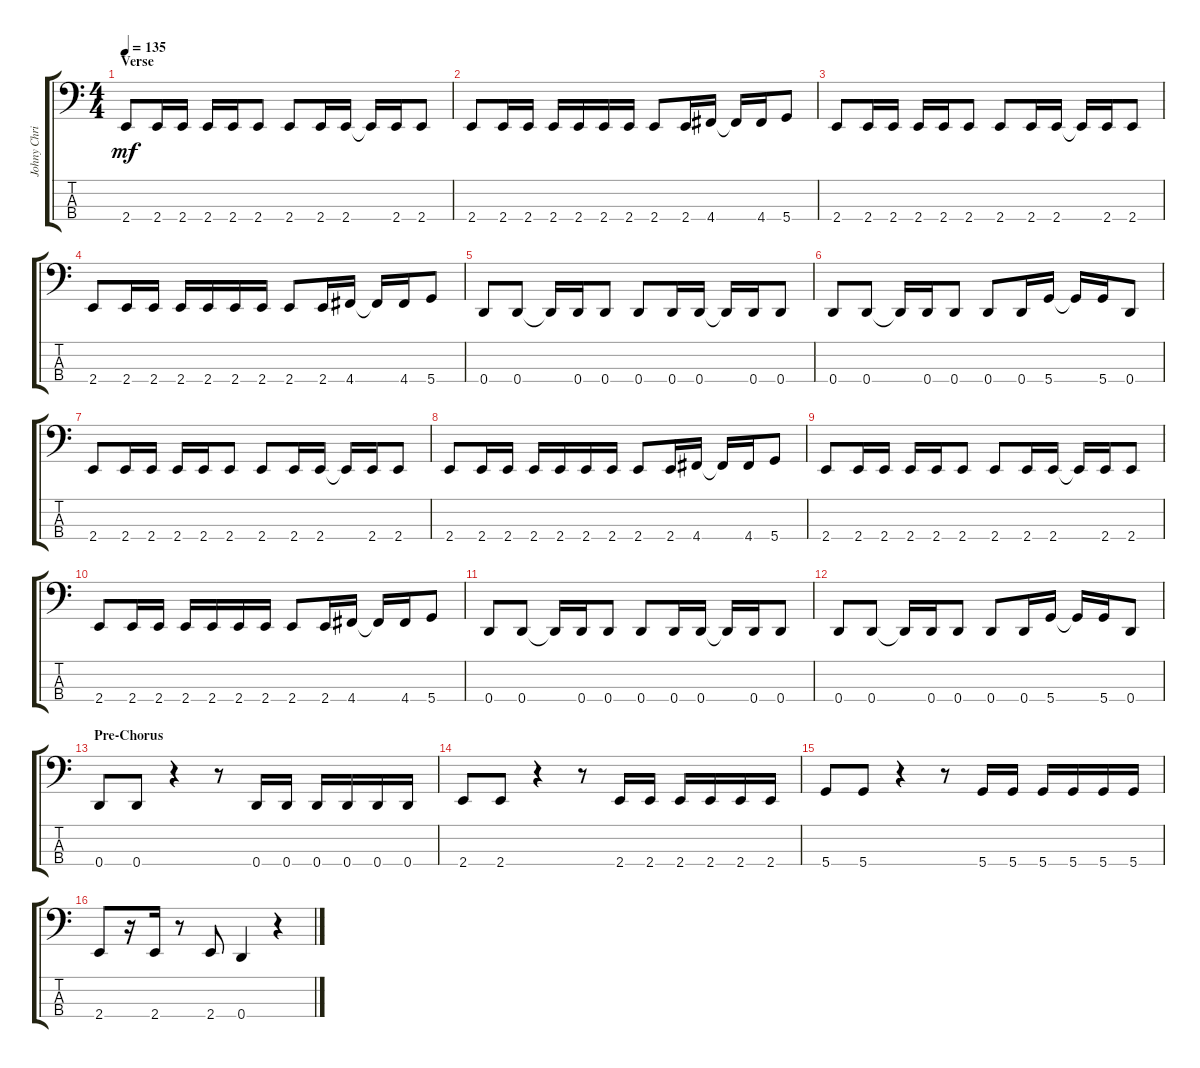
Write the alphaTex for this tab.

\track ("Johny Christ" "Johny Chri") {instrument electricbassfinger}
\staff {score tabs}
\tuning (G2 D2 A1 D1) {hide}
\ts (4 4)
\section ("" "Verse")
\tempo 135
\clef f4
\ks c
2.4.8{dy mf} 2.4.16 2.4.16 2.4.16 2.4.16 2.4.8 2.4.8 2.4.16 2.4.16 2.4{t}.16 2.4.16 2.4.8 |
2.4.8 2.4.16 2.4.16 2.4.16 2.4.16 2.4.16 2.4.16 2.4.8 2.4.16 4.4.16 4.4{t}.16 4.4.16 5.4.8 |
2.4.8 2.4.16 2.4.16 2.4.16 2.4.16 2.4.8 2.4.8 2.4.16 2.4.16 2.4{t}.16 2.4.16 2.4.8 |
2.4.8 2.4.16 2.4.16 2.4.16 2.4.16 2.4.16 2.4.16 2.4.8 2.4.16 4.4.16 4.4{t}.16 4.4.16 5.4.8 |
0.4.8 0.4.8 0.4{t}.16 0.4.16 0.4.8 0.4.8 0.4.16 0.4.16 0.4{t}.16 0.4.16 0.4.8 |
0.4.8 0.4.8 0.4{t}.16 0.4.16 0.4.8 0.4.8 0.4.16 5.4.16 5.4{t}.16 5.4.16 0.4.8 |
2.4.8 2.4.16 2.4.16 2.4.16 2.4.16 2.4.8 2.4.8 2.4.16 2.4.16 2.4{t}.16 2.4.16 2.4.8 |
2.4.8 2.4.16 2.4.16 2.4.16 2.4.16 2.4.16 2.4.16 2.4.8 2.4.16 4.4.16 4.4{t}.16 4.4.16 5.4.8 |
2.4.8 2.4.16 2.4.16 2.4.16 2.4.16 2.4.8 2.4.8 2.4.16 2.4.16 2.4{t}.16 2.4.16 2.4.8 |
2.4.8 2.4.16 2.4.16 2.4.16 2.4.16 2.4.16 2.4.16 2.4.8 2.4.16 4.4.16 4.4{t}.16 4.4.16 5.4.8 |
0.4.8 0.4.8 0.4{t}.16 0.4.16 0.4.8 0.4.8 0.4.16 0.4.16 0.4{t}.16 0.4.16 0.4.8 |
0.4.8 0.4.8 0.4{t}.16 0.4.16 0.4.8 0.4.8 0.4.16 5.4.16 5.4{t}.16 5.4.16 0.4.8 |
\section ("" "Pre-Chorus")
0.4.8 0.4.8 r.4 r.8 0.4.16 0.4.16 0.4.16 0.4.16 0.4.16 0.4.16 |
2.4.8 2.4.8 r.4 r.8 2.4.16 2.4.16 2.4.16 2.4.16 2.4.16 2.4.16 |
5.4.8 5.4.8 r.4 r.8 5.4.16 5.4.16 5.4.16 5.4.16 5.4.16 5.4.16 |
2.4.8 r.16 2.4.16 r.8 2.4.8 0.4.4 r.4
